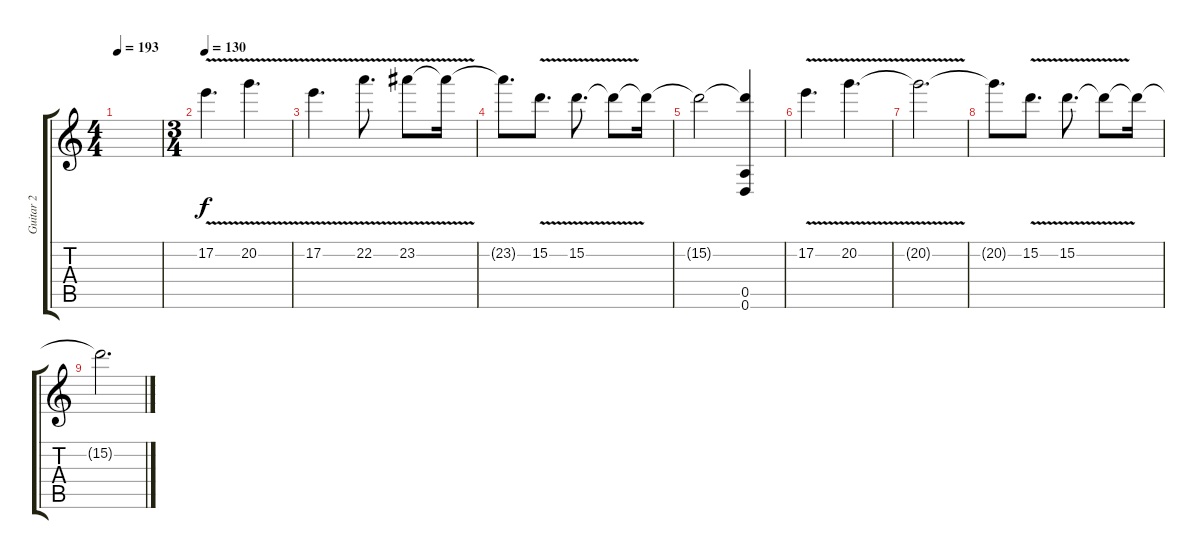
\track ("Guitar 2" "Guitar 2") {instrument distortionguitar}
\staff {score tabs}
\tuning (E4 B3 G3 D3 A2 D2) {hide}
\ts (4 4)
\tempo 193
\clef g2
\ks c
|
\ts (3 4)
\tempo 130
17.2{v}.4{d volume 16 instrument distortionguitar} 20.2{v}.4{d} |
17.2{v}.4{d} 22.2{v}.8{d} 23.2{v}.8 23.2{t}.16 |
23.2{t}.8{d} 15.2{v}.8{d} 15.2{v}.8{d} 15.2{t}.8 15.2{t}.16 |
15.2{t}.2 (15.2{t} 0.5 0.6).4 |
17.2{v}.4{d} 20.2{v}.4{d} |
20.2{t}.2{d} |
20.2{t}.8{d} 15.2{v}.8{d} 15.2{v}.8{d} 15.2{t}.8 15.2{t}.16 |
15.2{t}.2{d}
